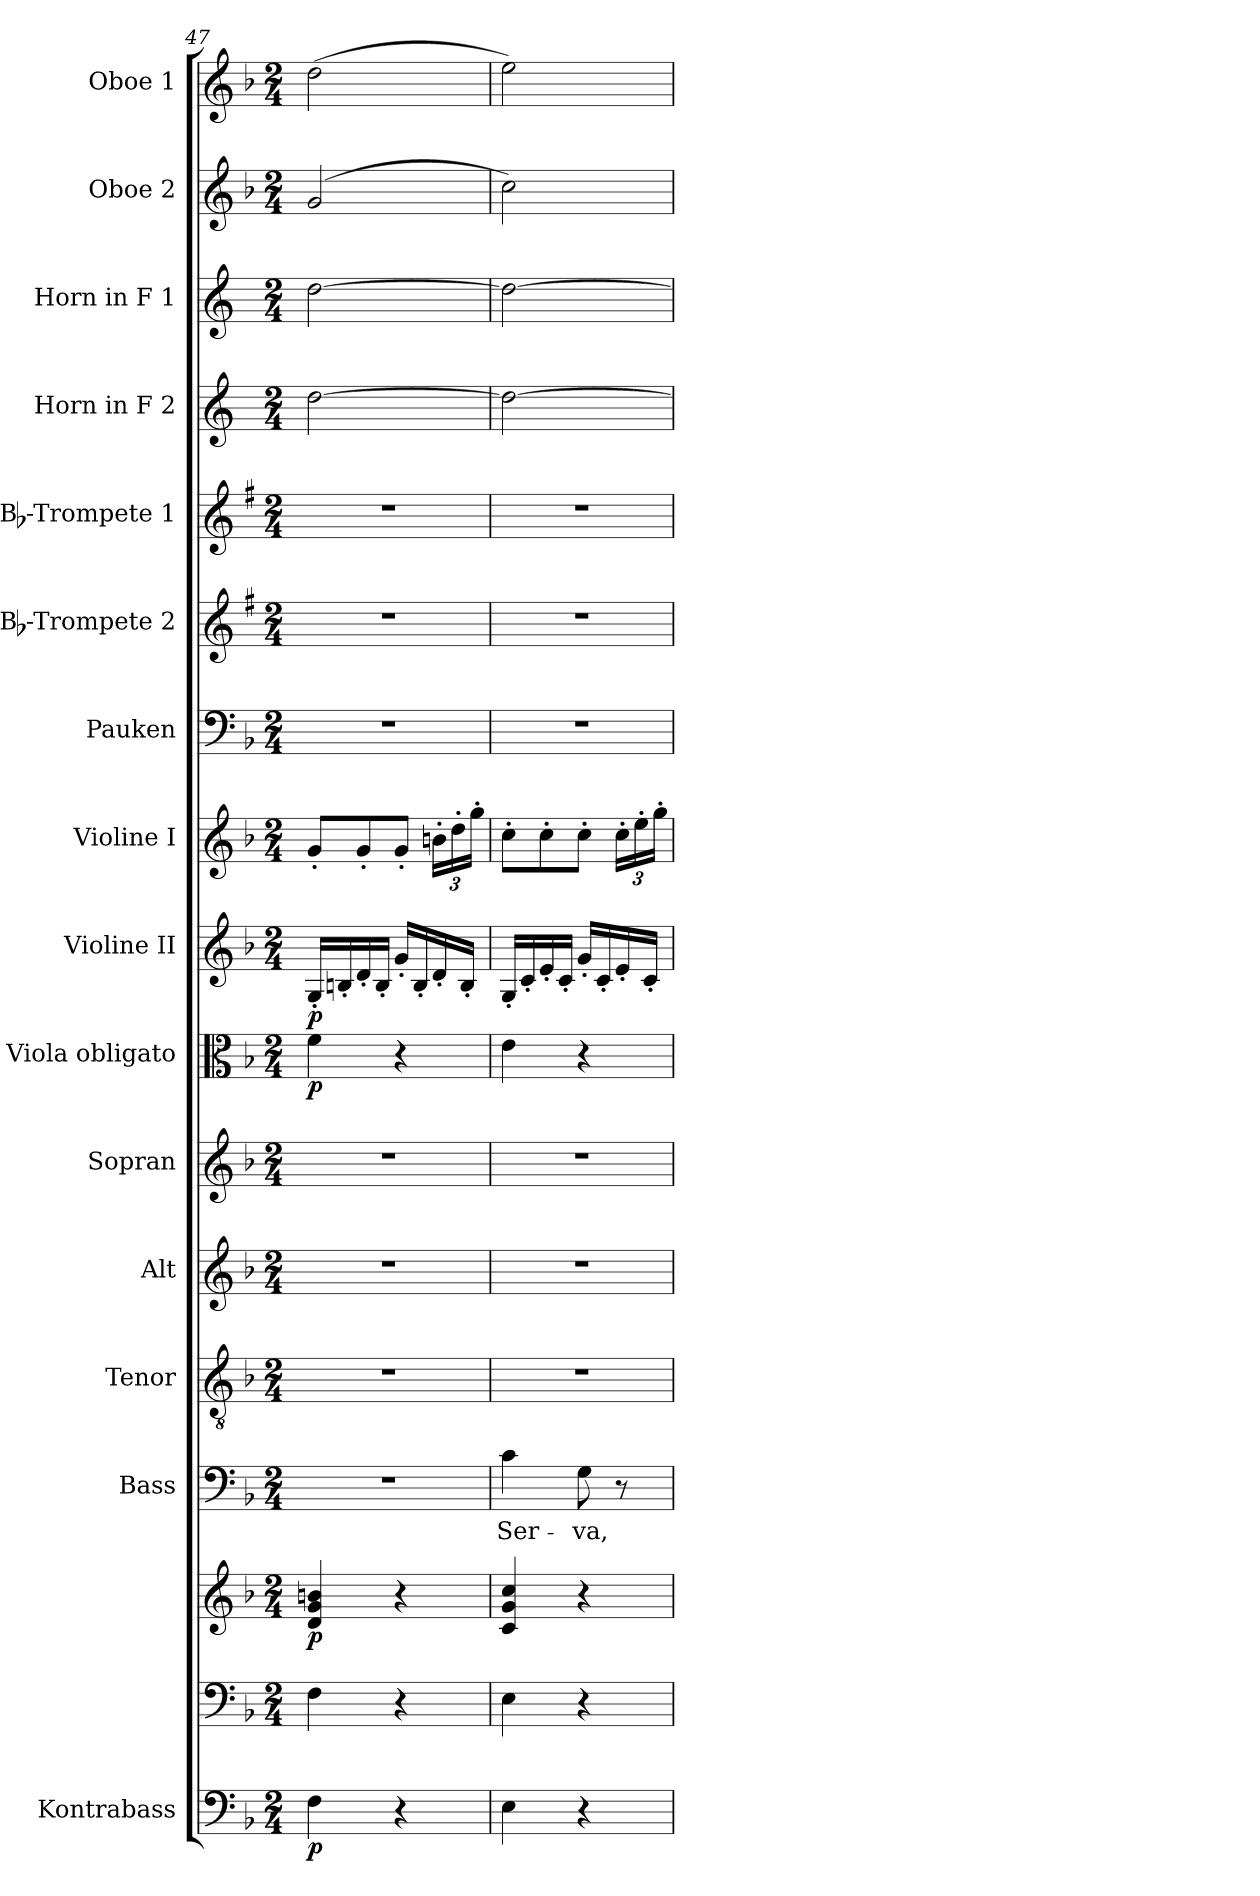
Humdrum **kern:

**kern	**dynam	**kern	**kern	**dynam	**kern	**text	**kern	**kern	**kern	**kern	**dynam	**kern	**dynam	**kern	**kern	**kern	**kern	**kern	**kern	**kern	**kern
*part16	*part16	*part15	*part15	*part15	*part14	*part14	*part13	*part12	*part11	*part10	*part10	*part9	*part9	*part8	*part7	*part6	*part5	*part4	*part3	*part2	*part1
*staff17	*staff17	*staff16	*staff15	*staff15/16	*staff14	*staff14	*staff13	*staff12	*staff11	*staff10	*staff10	*staff9	*staff9	*staff8	*staff7	*staff6	*staff5	*staff4	*staff3	*staff2	*staff1
*I"Kontrabass	*	*	*	*	*I"Bass	*	*I"Tenor	*I"Alt	*I"Sopran	*I"Viola obligato	*	*I"Violine II	*	*I"Violine I	*I"Pauken	*I"Bb-Trompete 2	*I"Bb-Trompete 1	*I"Horn in F 2	*I"Horn in F 1	*I"Oboe 2	*I"Oboe 1
*I'Kb.	*	*	*	*	*I'B.	*	*I'T.	*I'A.	*I'S.	*I'Vla.	*	*I'Vl. II	*	*I'Vl. I	*I'Pk.	*I'Bb Trp. 2	*I'Bb Trp. 1	*	*	*I'Ob. 2	*I'Ob. 1
*clefF4	*	*clefF4	*clefG2	*	*clefF4	*	*clefGv2	*clefG2	*clefG2	*clefC3	*	*clefG2	*	*clefG2	*clefF4	*clefG2	*clefG2	*clefG2	*clefG2	*clefG2	*clefG2
*ITrd7c12	*	*	*	*	*	*	*	*	*	*	*	*	*	*	*	*ITrd1c2	*ITrd1c2	*ITrd4c7	*ITrd4c7	*	*
*k[b-]	*	*k[b-]	*k[b-]	*	*k[b-]	*	*k[b-]	*k[b-]	*k[b-]	*k[b-]	*	*k[b-]	*	*k[b-]	*k[b-]	*k[b-]	*k[b-]	*k[b-]	*k[b-]	*k[b-]	*k[b-]
*F:	*	*F:	*F:	*	*F:	*	*F:	*F:	*F:	*F:	*	*F:	*	*F:	*F:	*F:	*F:	*F:	*F:	*F:	*F:
*M2/4	*	*M2/4	*M2/4	*	*M2/4	*	*M2/4	*M2/4	*M2/4	*M2/4	*	*M2/4	*	*M2/4	*M2/4	*M2/4	*M2/4	*M2/4	*M2/4	*M2/4	*M2/4
=47	=47	=47	=47	=47	=47	=47	=47	=47	=47	=47	=47	=47	=47	=47	=47	=47	=47	=47	=47	=47	=47
!	!LO:DY:b	!	!	!LO:DY:b	!	!	!	!	!	!	!LO:DY:b	!	!LO:DY:b	!	!	!	!	!	!	!	!
4FF\	p	4F\	4d/ 4g/ 4bn/	p	2r	.	2r	2r	2r	4f\	p	16G'</LL	p	8g'</L	2r	2r	2r	[2g\	[2g\	(2g/	(>2dd\
.	.	.	.	.	.	.	.	.	.	.	.	16Bn'</	.	.	.	.	.	.	.	.	.
.	.	.	.	.	.	.	.	.	.	.	.	16d'</	.	8g'</	.	.	.	.	.	.	.
.	.	.	.	.	.	.	.	.	.	.	.	16B'</JJ	.	.	.	.	.	.	.	.	.
4r	.	4r	4r	.	.	.	.	.	.	4r	.	16g'</LL	.	8g'</J	.	.	.	.	.	.	.
.	.	.	.	.	.	.	.	.	.	.	.	16B'</	.	.	.	.	.	.	.	.	.
*	*	*	*	*	*	*	*	*	*	*	*	*	*	*Xbrackettup	*	*	*	*	*	*	*
.	.	.	.	.	.	.	.	.	.	.	.	16d'</	.	24bn'>\LL	.	.	.	.	.	.	.
.	.	.	.	.	.	.	.	.	.	.	.	.	.	24dd'>\	.	.	.	.	.	.	.
.	.	.	.	.	.	.	.	.	.	.	.	16B'</JJ	.	.	.	.	.	.	.	.	.
.	.	.	.	.	.	.	.	.	.	.	.	.	.	24gg'>\JJ	.	.	.	.	.	.	.
=48	=48	=48	=48	=48	=48	=48	=48	=48	=48	=48	=48	=48	=48	=48	=48	=48	=48	=48	=48	=48	=48
!	!	!	!	!	!	!LO:LY:b	!	!	!	!	!	!	!	!	!	!	!	!	!	!	!
4EE\	.	4E\	4c/ 4g/ 4cc/	.	4c\	Ser-	2r	2r	2r	4e\	.	16G'</LL	.	8cc'>\L	2r	2r	2r	2g\_	2g\_	2cc\)	2ee\)
.	.	.	.	.	.	.	.	.	.	.	.	16c'</	.	.	.	.	.	.	.	.	.
.	.	.	.	.	.	.	.	.	.	.	.	16e'</	.	8cc'>\	.	.	.	.	.	.	.
.	.	.	.	.	.	.	.	.	.	.	.	16c'</JJ	.	.	.	.	.	.	.	.	.
!	!	!	!	!	!	!LO:LY:b	!	!	!	!	!	!	!	!	!	!	!	!	!	!	!
4r	.	4r	4r	.	8G\	-va,	.	.	.	4r	.	16g'</LL	.	8cc'>\J	.	.	.	.	.	.	.
.	.	.	.	.	.	.	.	.	.	.	.	16c'</	.	.	.	.	.	.	.	.	.
.	.	.	.	.	8r	.	.	.	.	.	.	16e'</	.	24cc'>\LL	.	.	.	.	.	.	.
.	.	.	.	.	.	.	.	.	.	.	.	.	.	24ee'>\	.	.	.	.	.	.	.
.	.	.	.	.	.	.	.	.	.	.	.	16c'</JJ	.	.	.	.	.	.	.	.	.
.	.	.	.	.	.	.	.	.	.	.	.	.	.	24gg'>\JJ	.	.	.	.	.	.	.
=	=	=	=	=	=	=	=	=	=	=	=	=	=	=	=	=	=	=	=	=	=
*-	*-	*-	*-	*-	*-	*-	*-	*-	*-	*-	*-	*-	*-	*-	*-	*-	*-	*-	*-	*-	*-
